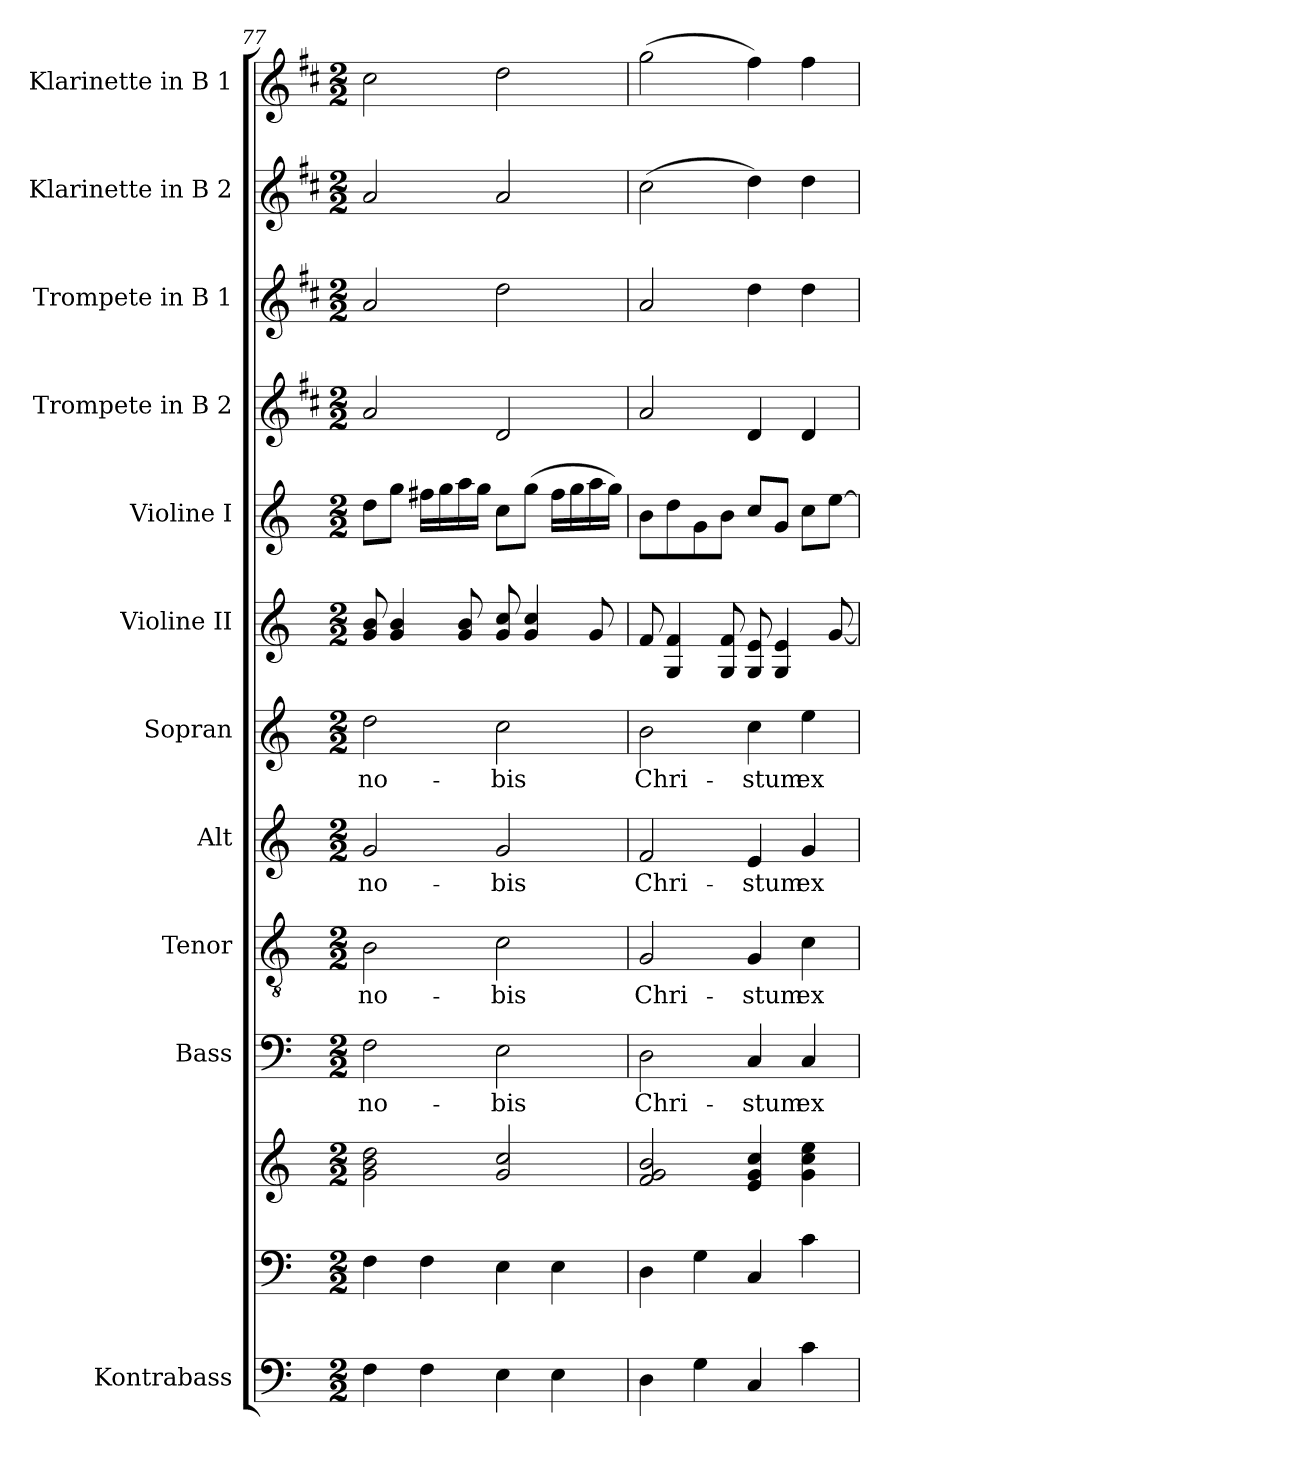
**kern	**kern	**kern	**kern	**text	**kern	**text	**kern	**text	**kern	**text	**kern	**kern	**kern	**kern	**kern	**kern
*part12	*part11	*part11	*part10	*part10	*part9	*part9	*part8	*part8	*part7	*part7	*part6	*part5	*part4	*part3	*part2	*part1
*staff13	*staff12	*staff11	*staff10	*staff10	*staff9	*staff9	*staff8	*staff8	*staff7	*staff7	*staff6	*staff5	*staff4	*staff3	*staff2	*staff1
*I"Kontrabass	*	*	*I"Bass	*	*I"Tenor	*	*I"Alt	*	*I"Sopran	*	*I"Violine II	*I"Violine I	*I"Trompete in B 2	*I"Trompete in B 1	*I"Klarinette in B 2	*I"Klarinette in B 1
*I'Kb.	*	*	*I'B	*	*I'T	*	*I'A	*	*I'S	*	*I'Vl. II	*I'Vl. I	*	*	*	*
!!LO:PB:g=z
*clefF4	*clefF4	*clefG2	*clefF4	*	*clefGv2	*	*clefG2	*	*clefG2	*	*clefG2	*clefG2	*clefG2	*clefG2	*clefG2	*clefG2
*ITrd7c12	*	*	*	*	*	*	*	*	*	*	*	*	*ITrd1c2	*ITrd1c2	*ITrd1c2	*ITrd1c2
*k[]	*k[]	*k[]	*k[]	*	*k[]	*	*k[]	*	*k[]	*	*k[]	*k[]	*k[]	*k[]	*k[]	*k[]
*C:	*C:	*C:	*C:	*	*C:	*	*C:	*	*C:	*	*C:	*C:	*C:	*C:	*C:	*C:
*M2/2	*M2/2	*M2/2	*M2/2	*	*M2/2	*	*M2/2	*	*M2/2	*	*M2/2	*M2/2	*M2/2	*M2/2	*M2/2	*M2/2
=77	=77	=77	=77	=77	=77	=77	=77	=77	=77	=77	=77	=77	=77	=77	=77	=77
!	!	!	!	!LO:LY:b	!	!LO:LY:b	!	!LO:LY:b	!	!LO:LY:b	!	!	!	!	!	!
4FF\	4F\	2g\ 2b\ 2dd\	2F\	no-	2B\	no-	2g/	no-	2dd\	no-	8g/ 8b/	8dd\L	2g/	2g/	2g/	2b\
.	.	.	.	.	.	.	.	.	.	.	4g/ 4b/	8gg\J	.	.	.	.
4FF\	4F\	.	.	.	.	.	.	.	.	.	.	16ff#X\LL	.	.	.	.
.	.	.	.	.	.	.	.	.	.	.	.	16gg\	.	.	.	.
.	.	.	.	.	.	.	.	.	.	.	8g/ 8b/	16aa\	.	.	.	.
.	.	.	.	.	.	.	.	.	.	.	.	16gg\JJ	.	.	.	.
!	!	!	!	!LO:LY:b	!	!LO:LY:b	!	!LO:LY:b	!	!LO:LY:b	!	!	!	!	!	!
4EE\	4E\	2g/ 2cc/	2E\	-bis	2c\	-bis	2g/	-bis	2cc\	-bis	8g/ 8cc/	8cc\L	2c/	2cc\	2g/	2cc\
.	.	.	.	.	.	.	.	.	.	.	4g/ 4cc/	(>8gg\J	.	.	.	.
4EE\	4E\	.	.	.	.	.	.	.	.	.	.	16ff#\LL	.	.	.	.
.	.	.	.	.	.	.	.	.	.	.	.	16gg\	.	.	.	.
.	.	.	.	.	.	.	.	.	.	.	8g/	16aa\	.	.	.	.
.	.	.	.	.	.	.	.	.	.	.	.	16gg\JJ)	.	.	.	.
=78	=78	=78	=78	=78	=78	=78	=78	=78	=78	=78	=78	=78	=78	=78	=78	=78
!	!	!	!	!LO:LY:b	!	!LO:LY:b	!	!LO:LY:b	!	!LO:LY:b	!	!	!	!	!	!
4DD\	4D\	2f/ 2g/ 2b/	2D\	Chri-	2G/	Chri-	2f/	Chri-	2b\	Chri-	8f/	8b\L	2g/	2g/	(>2b\	(>2ff\
.	.	.	.	.	.	.	.	.	.	.	4G/ 4f/	8dd\	.	.	.	.
4GG\	4G\	.	.	.	.	.	.	.	.	.	.	8g\	.	.	.	.
.	.	.	.	.	.	.	.	.	.	.	8G/ 8f/	8b\J	.	.	.	.
!	!	!	!	!LO:LY:b	!	!LO:LY:b	!	!LO:LY:b	!	!LO:LY:b	!	!	!	!	!	!
4CC/	4C/	4e/ 4g/ 4cc/	4C/	-stum	4G/	-stum	4e/	-stum	4cc\	-stum	8G/ 8e/	8cc/L	4c/	4cc\	4cc\)	4ee\)
.	.	.	.	.	.	.	.	.	.	.	4G/ 4e/	8g/J	.	.	.	.
!	!	!	!	!LO:LY:b	!	!LO:LY:b	!	!LO:LY:b	!	!LO:LY:b	!	!	!	!	!	!
4C\	4c\	4g\ 4cc\ 4ee\	4C/	ex-	4c\	ex-	4g/	ex-	4ee\	ex-	.	8cc\L	4c/	4cc\	4cc\	4ee\
.	.	.	.	.	.	.	.	.	.	.	[8g/	[8ee\J	.	.	.	.
=	=	=	=	=	=	=	=	=	=	=	=	=	=	=	=	=
*-	*-	*-	*-	*-	*-	*-	*-	*-	*-	*-	*-	*-	*-	*-	*-	*-
